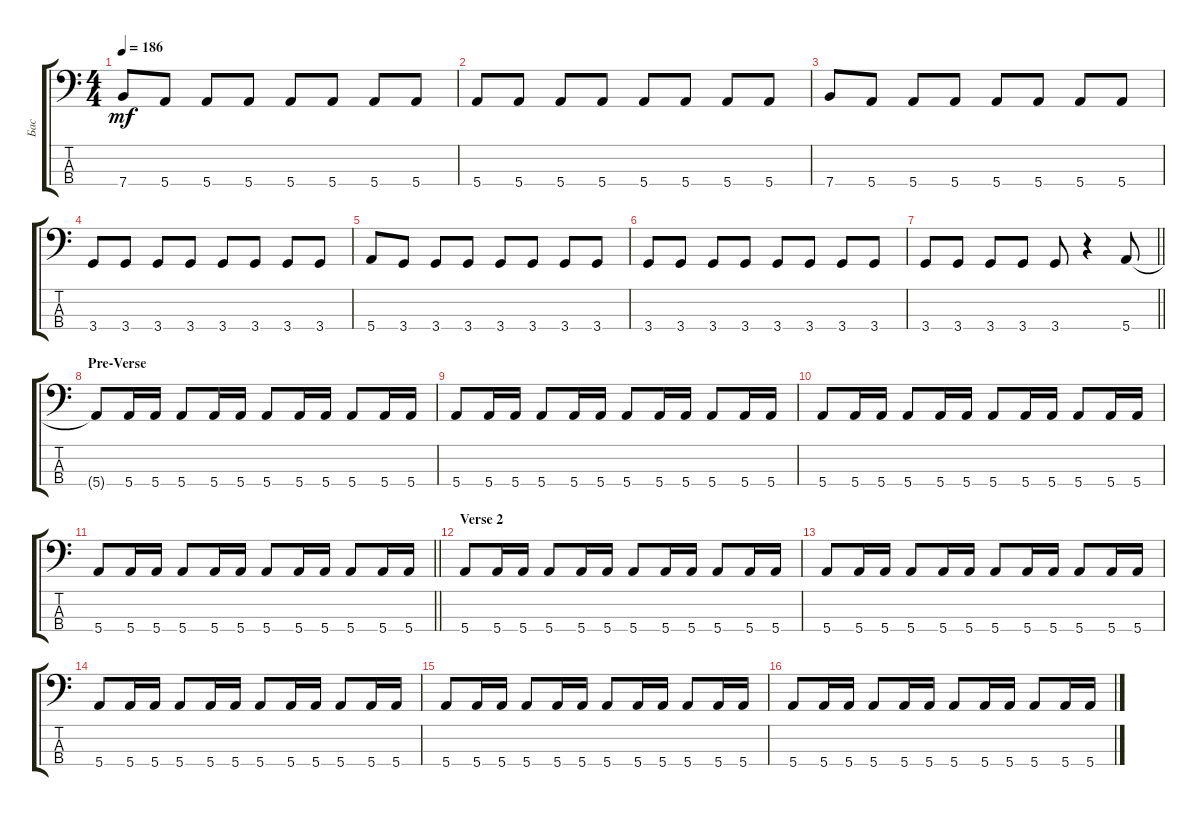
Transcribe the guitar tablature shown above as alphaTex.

\track ("Бас" "Бас") {instrument electricbassfinger}
\staff {score tabs}
\tuning (G2 D2 A1 E1) {hide}
\ts (4 4)
\tempo 186
\clef f4
\ks aminor
7.4.8{dy mf} 5.4.8 5.4.8 5.4.8 5.4.8 5.4.8 5.4.8 5.4.8 |
5.4.8 5.4.8 5.4.8 5.4.8 5.4.8 5.4.8 5.4.8 5.4.8 |
7.4.8 5.4.8 5.4.8 5.4.8 5.4.8 5.4.8 5.4.8 5.4.8 |
3.4.8 3.4.8 3.4.8 3.4.8 3.4.8 3.4.8 3.4.8 3.4.8 |
5.4.8 3.4.8 3.4.8 3.4.8 3.4.8 3.4.8 3.4.8 3.4.8 |
3.4.8 3.4.8 3.4.8 3.4.8 3.4.8 3.4.8 3.4.8 3.4.8 |
\barLineRight lightlight
3.4.8 3.4.8 3.4.8 3.4.8 3.4.8 r.4 5.4.8 |
\section ("" "Pre-Verse")
5.4{t}.8 5.4.16 5.4.16 5.4.8 5.4.16 5.4.16 5.4.8 5.4.16 5.4.16 5.4.8 5.4.16 5.4.16 |
5.4.8 5.4.16 5.4.16 5.4.8 5.4.16 5.4.16 5.4.8 5.4.16 5.4.16 5.4.8 5.4.16 5.4.16 |
5.4.8 5.4.16 5.4.16 5.4.8 5.4.16 5.4.16 5.4.8 5.4.16 5.4.16 5.4.8 5.4.16 5.4.16 |
\barLineRight lightlight
5.4.8 5.4.16 5.4.16 5.4.8 5.4.16 5.4.16 5.4.8 5.4.16 5.4.16 5.4.8 5.4.16 5.4.16 |
\section ("" "Verse 2")
5.4.8 5.4.16 5.4.16 5.4.8 5.4.16 5.4.16 5.4.8 5.4.16 5.4.16 5.4.8 5.4.16 5.4.16 |
5.4.8 5.4.16 5.4.16 5.4.8 5.4.16 5.4.16 5.4.8 5.4.16 5.4.16 5.4.8 5.4.16 5.4.16 |
5.4.8 5.4.16 5.4.16 5.4.8 5.4.16 5.4.16 5.4.8 5.4.16 5.4.16 5.4.8 5.4.16 5.4.16 |
5.4.8 5.4.16 5.4.16 5.4.8 5.4.16 5.4.16 5.4.8 5.4.16 5.4.16 5.4.8 5.4.16 5.4.16 |
5.4.8 5.4.16 5.4.16 5.4.8 5.4.16 5.4.16 5.4.8 5.4.16 5.4.16 5.4.8 5.4.16 5.4.16
